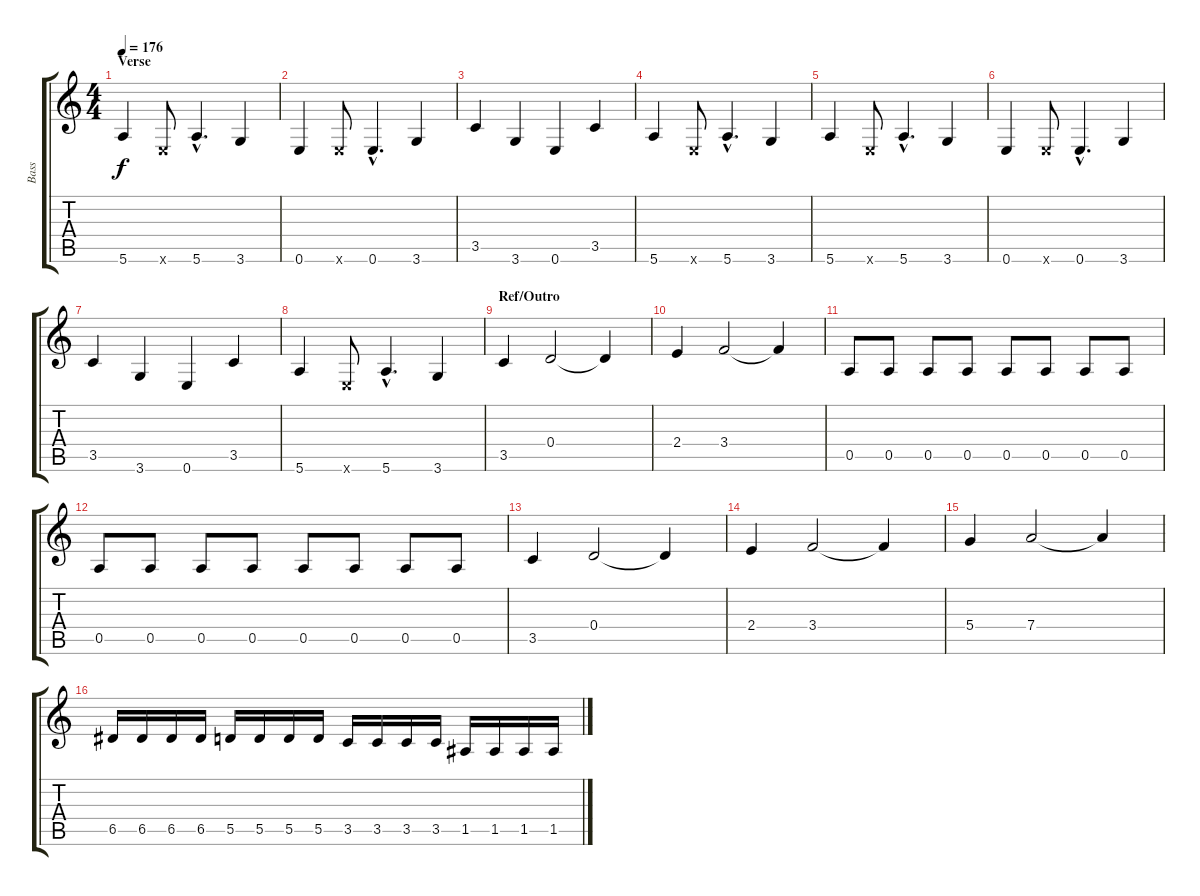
\track ("Bass" "Bass") {instrument electricbasspick}
\staff {score tabs}
\tuning (E4 B3 G3 D3 A2 E2) {hide}
\ts (4 4)
\section ("" "Verse")
\tempo 176
\clef g2
\ks c
5.6.4{dy f} 0.6{x}.8 5.6{hac}.4{d} 3.6.4 |
0.6.4 0.6{x}.8 0.6{hac}.4{d} 3.6.4 |
3.5.4 3.6.4 0.6.4 3.5.4 |
5.6.4 0.6{x}.8 5.6{hac}.4{d} 3.6.4 |
5.6.4 0.6{x}.8 5.6{hac}.4{d} 3.6.4 |
0.6.4 0.6{x}.8 0.6{hac}.4{d} 3.6.4 |
3.5.4 3.6.4 0.6.4 3.5.4 |
5.6.4 0.6{x}.8 5.6{hac}.4{d} 3.6.4 |
\section ("" "Ref/Outro")
3.5.4 0.4.2 0.4{t}.4 |
2.4.4 3.4.2 3.4{t}.4 |
0.5.8 0.5.8 0.5.8 0.5.8 0.5.8 0.5.8 0.5.8 0.5.8 |
0.5.8 0.5.8 0.5.8 0.5.8 0.5.8 0.5.8 0.5.8 0.5.8 |
3.5.4 0.4.2 0.4{t}.4 |
2.4.4 3.4.2 3.4{t}.4 |
5.4.4 7.4.2 7.4{t}.4 |
6.5.16 6.5.16 6.5.16 6.5.16 5.5.16 5.5.16 5.5.16 5.5.16 3.5.16 3.5.16 3.5.16 3.5.16 1.5.16 1.5.16 1.5.16 1.5.16
